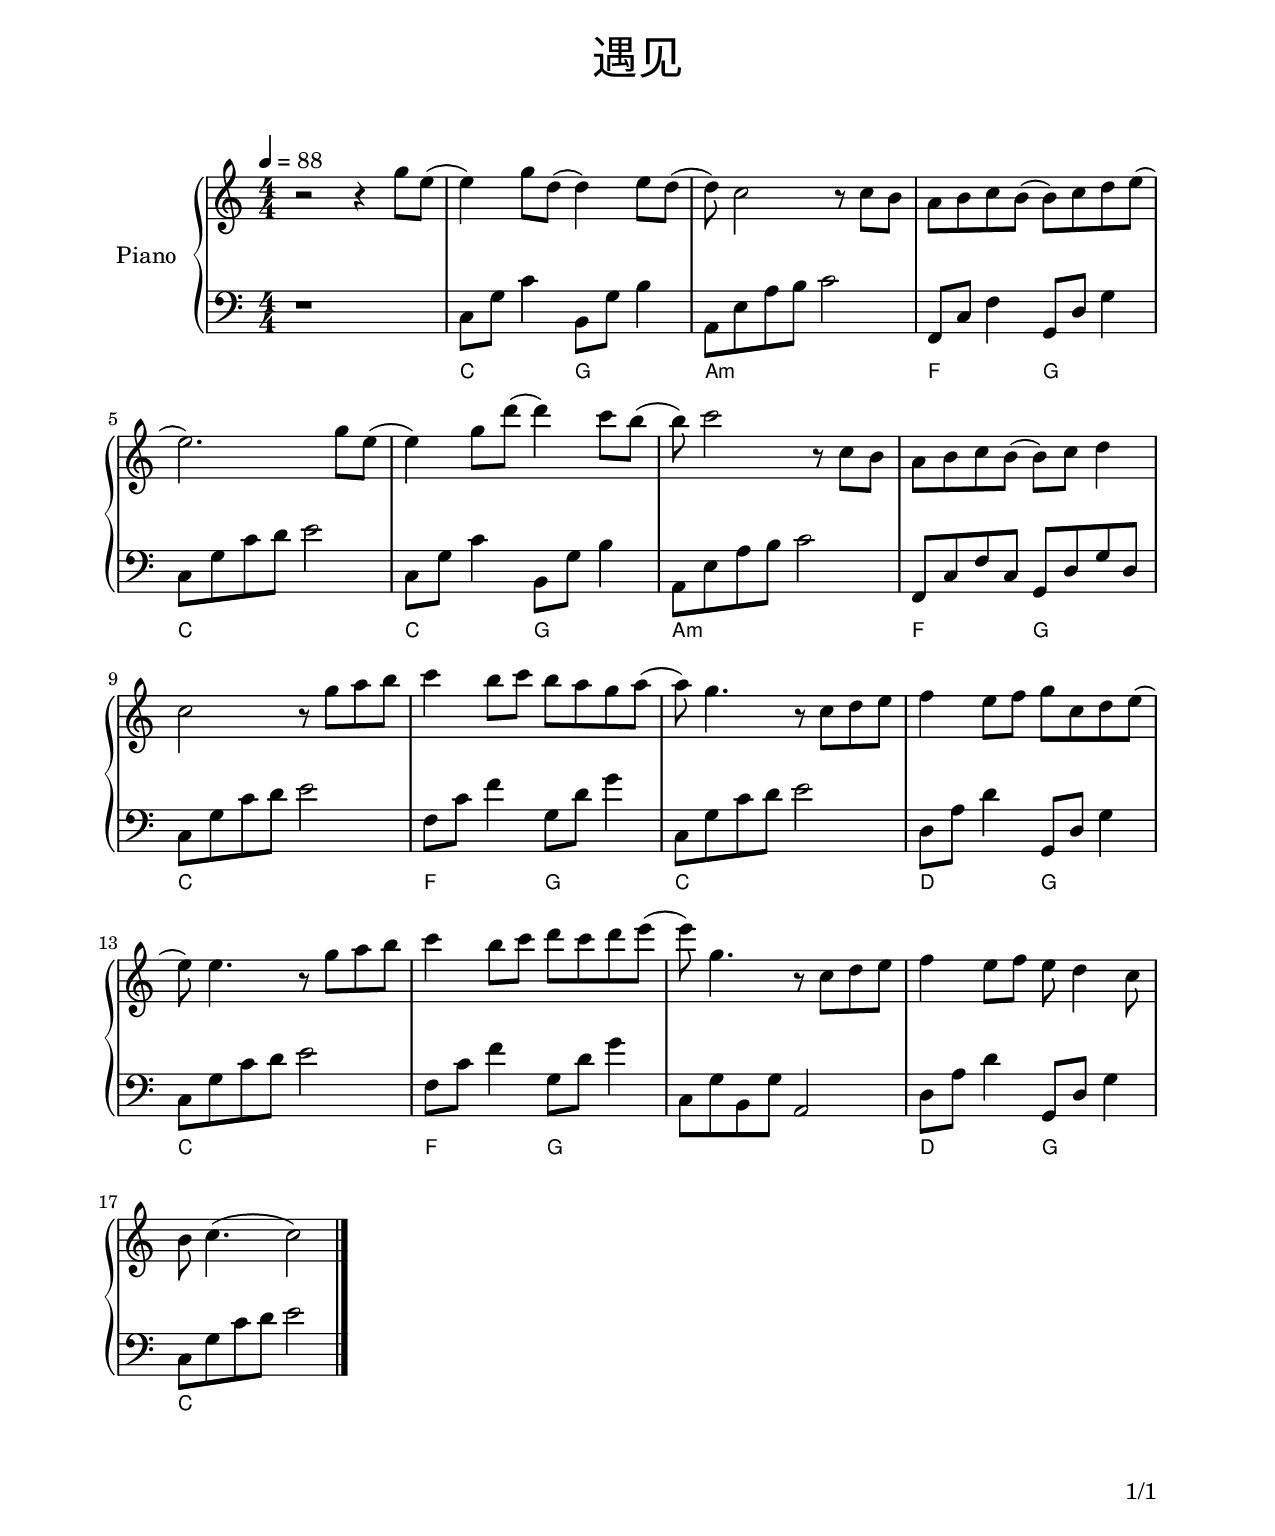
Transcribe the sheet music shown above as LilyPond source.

\version "2.24.3"
\include "../settings.v1.ly"

\header {
  title = \markup \override #'((font-name . "FangSong")(font-size . 6)) "遇见"
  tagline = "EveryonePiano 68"
}

\paper {
  total-page = 1
  ragged-last = ##t
}

\markup \vspace #1.5

Ci  = { c8  g8  c'4 }
D   = { d8  a8  d'4 }
Gi  = { g,8 d8  g4  }
Gii = { g8  d'8 g'4 }
Fi  = { f,8 c8  f4  }
Fii = { f8  c'8 f'4 }

Cii = { c8  g8 c'8 d'8 e'2 }
Am  = { a,8 e8 a8  b8  c'2 }

Fiii = { f,8 c8 f8 c8 }
Giii = { g,8 d8 g8 d8 }

\score {
  \new PianoStaff \with {
    instrumentName = "Piano"
  } <<
    \new Staff {
      \tempo 4 = 88
      \clef treble
      \key c \major
      \time 4/4
      
      r2 r4  g''8 e''8( | e''4) g''8 d''8(  d''4)  e''8  d''8( | d''8) c''2  r8 c''8 b'8 | a'8 b'8 c''8 b'8( b'8) c''8 d''8 e''8( | \break
      e''2.) g''8 e''8( | e''4) g''8 d'''8( d'''4) c'''8 b''8( | b''8) c'''2 r8 c''8 b'8 | a'8 b'8 c''8 b'8( b'8) c''8 d''4       | \break

      c''2        r8 g''8 a''8 b''8 | c'''4 b''8 c'''8 b''8  a''8  g''8  a''8(  | a''8)  g''4. r8 c''8 d''8 e''8 | f''4 e''8 f''8 g''8 c''8 d''8 e''8( | \break
      e''8) e''4. r8 g''8 a''8 b''8 | c'''4 b''8 c'''8 d'''8 c'''8 d'''8 e'''8( | e'''8) g''4. r8 c''8 d''8 e''8 | f''4 e''8 f''8 e''8 d''4      c''8  | \break
      
      b'8 c''4.( c''2) | \bar "|."
    }
    \new Staff {
      \clef bass
      \key c \major
      \time 4/4
      
      r1   | \Ci b,8 g8 b4 | \Am | \Fi   \Gi   |
      \Cii | \Ci b,8 g8 b4 | \Am | \Fiii \Giii |
      
      \Cii | \Fii \Gii | \Cii             | \D \Gi |
      \Cii | \Fii \Gii | c8 g8 b,8 g8 a,2 | \D \Gi |
      
      \Cii |
    }
    \chords {
      
      r1 | c2 g2 | a1:m | f2 g2 |
      c1 | c2 g2 | a1:m | f2 g2 |
      
      c1 | f2 g2 | c1 | d2 g2 |
      c1 | f2 g2 | r1 | d2 g2 |
      
      c1 |
    }
  >>
  \layout {}
  \midi {}
}
